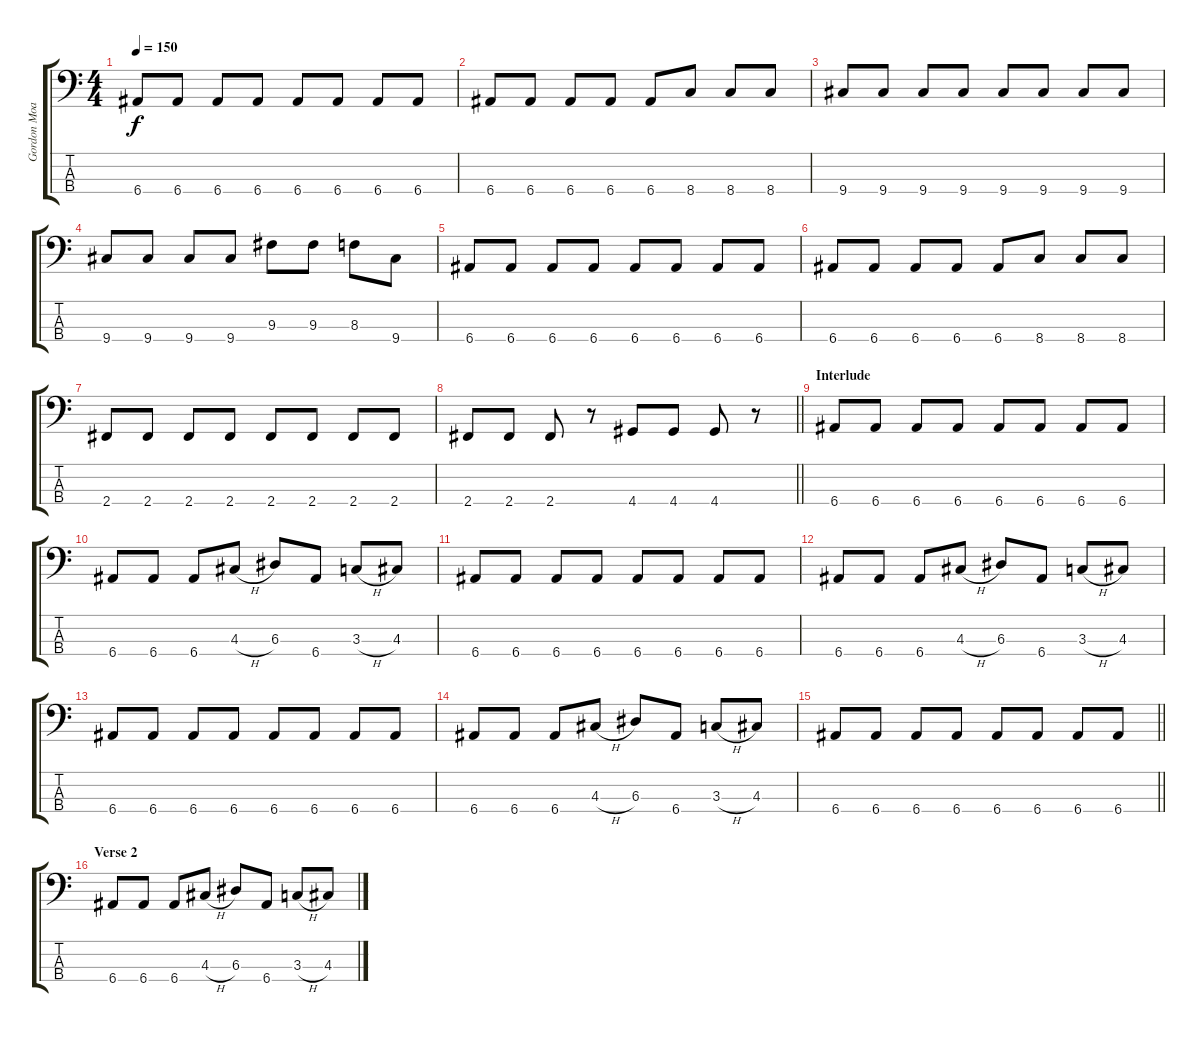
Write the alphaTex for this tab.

\track ("Gordon Moakes (Bass)" "Gordon Moa") {instrument electricbasspick}
\staff {score tabs}
\tuning (G2 D2 A1 E1) {hide}
\ts (4 4)
\tempo 150
\clef f4
\ks c
6.4.8{dy f} 6.4.8 6.4.8 6.4.8 6.4.8 6.4.8 6.4.8 6.4.8 |
6.4.8 6.4.8 6.4.8 6.4.8 6.4.8 8.4.8 8.4.8 8.4.8 |
9.4.8 9.4.8 9.4.8 9.4.8 9.4.8 9.4.8 9.4.8 9.4.8 |
9.4.8 9.4.8 9.4.8 9.4.8 9.3.8 9.3.8 8.3.8 9.4.8 |
6.4.8 6.4.8 6.4.8 6.4.8 6.4.8 6.4.8 6.4.8 6.4.8 |
6.4.8 6.4.8 6.4.8 6.4.8 6.4.8 8.4.8 8.4.8 8.4.8 |
2.4.8 2.4.8 2.4.8 2.4.8 2.4.8 2.4.8 2.4.8 2.4.8 |
\barLineRight lightlight
2.4.8 2.4.8 2.4.8 r.8 4.4.8 4.4.8 4.4.8 r.8 |
\section ("" "Interlude")
6.4.8 6.4.8 6.4.8 6.4.8 6.4.8 6.4.8 6.4.8 6.4.8 |
6.4.8 6.4.8 6.4.8 4.3{h}.8 6.3.8 6.4.8 3.3{h}.8 4.3.8 |
6.4.8 6.4.8 6.4.8 6.4.8 6.4.8 6.4.8 6.4.8 6.4.8 |
6.4.8 6.4.8 6.4.8 4.3{h}.8 6.3.8 6.4.8 3.3{h}.8 4.3.8 |
6.4.8 6.4.8 6.4.8 6.4.8 6.4.8 6.4.8 6.4.8 6.4.8 |
6.4.8 6.4.8 6.4.8 4.3{h}.8 6.3.8 6.4.8 3.3{h}.8 4.3.8 |
\barLineRight lightlight
6.4.8 6.4.8 6.4.8 6.4.8 6.4.8 6.4.8 6.4.8 6.4.8 |
\section ("" "Verse 2")
6.4.8 6.4.8 6.4.8 4.3{h}.8 6.3.8 6.4.8 3.3{h}.8 4.3.8
